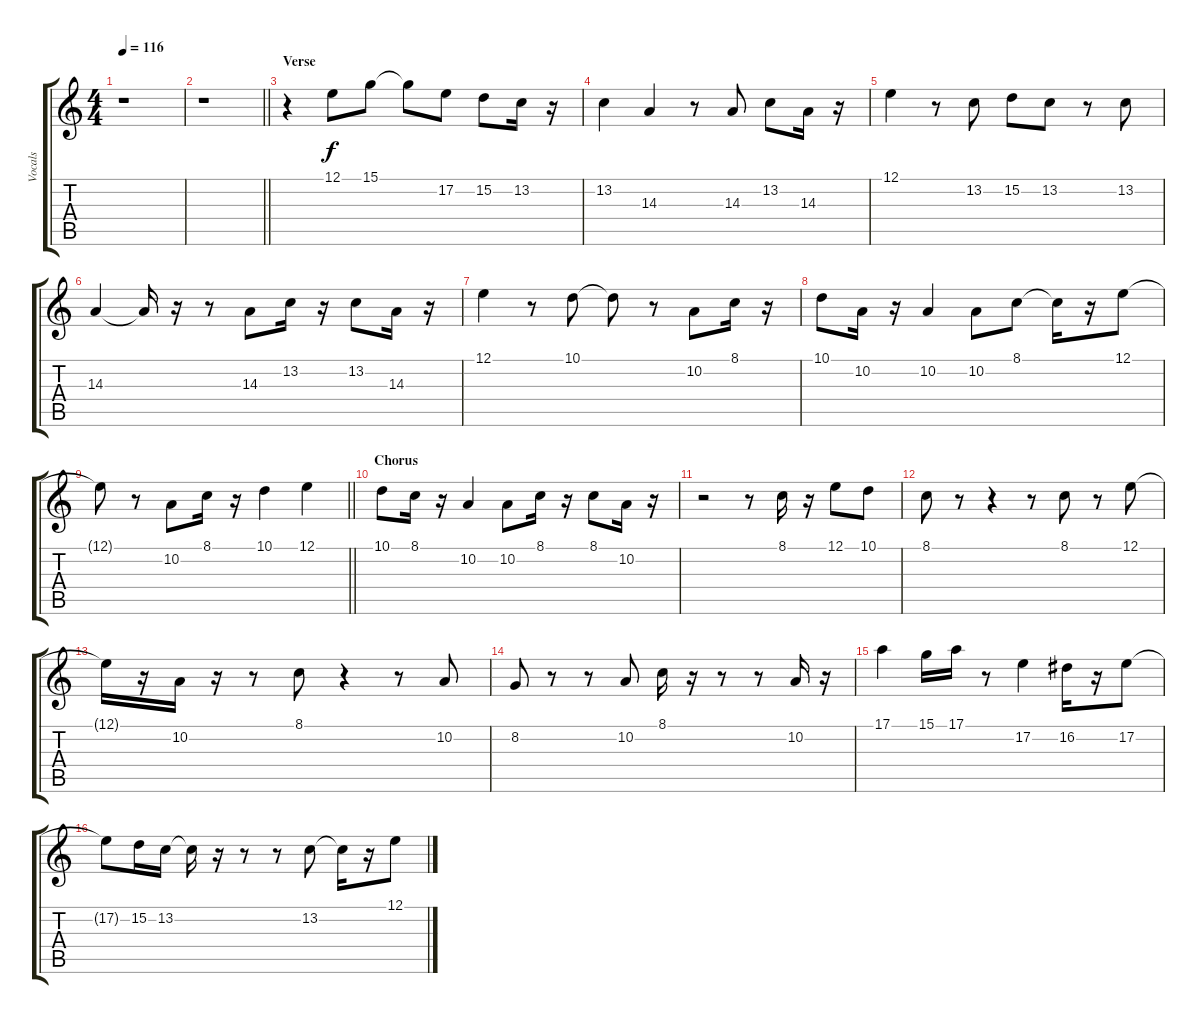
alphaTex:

\track ("Vocals" "Vocals") {instrument tenorsax}
\staff {score tabs}
\tuning (E4 B3 G3 D3 A2 E2) {hide}
\ts (4 4)
\tempo 116
\clef g2
\ks c
r.1{dy f instrument tenorsax} |
\barLineRight lightlight
r.1 |
\section ("" "Verse")
r.4 12.1.8 15.1.8 15.1{t}.8 17.2.8 15.2.8 13.2.16 r.16 |
13.2.4 14.3.4 r.8 14.3.8 13.2.8 14.3.16 r.16 |
12.1.4 r.8 13.2.8 15.2.8 13.2.8 r.8 13.2.8 |
14.3.4 14.3{t}.16 r.16 r.8 14.3.8 13.2.16 r.16 13.2.8 14.3.16 r.16 |
12.1.4 r.8 10.1.8 10.1{t}.8 r.8 10.2.8 8.1.16 r.16 |
10.1.8 10.2.16 r.16 10.2.4 10.2.8 8.1.8 8.1{t}.16 r.16 12.1.8 |
\barLineRight lightlight
12.1{t}.8 r.8 10.2.8 8.1.16 r.16 10.1.4 12.1.4 |
\section ("" "Chorus")
10.1.8 8.1.16 r.16 10.2.4 10.2.8 8.1.16 r.16 8.1.8 10.2.16 r.16 |
r.2 r.8 8.1.16 r.16 12.1.8 10.1.8 |
8.1.8 r.8 r.4 r.8 8.1.8 r.8 12.1.8 |
12.1{t}.16 r.16 10.2.16 r.16 r.8 8.1.8 r.4 r.8 10.2.8 |
8.2.8 r.8 r.8 10.2.8 8.1.16 r.16 r.8 r.8 10.2.16 r.16 |
17.1.4 15.1.16 17.1.16 r.8 17.2.4 16.2.16 r.16 17.2.8 |
17.2{t}.8 15.2.16 13.2.16 13.2{t}.16 r.16 r.8 r.8 13.2.8 13.2{t}.16 r.16 12.1.8
